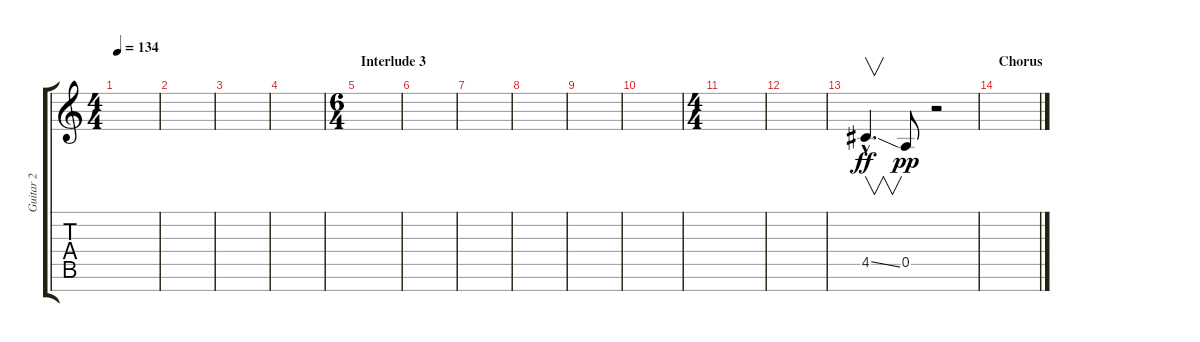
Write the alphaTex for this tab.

\track ("Guitar 2" "Guitar 2") {instrument electricguitarclean}
\staff {score tabs}
\tuning (E4 B3 G3 D3 A2 E2 B1) {hide}
\ts (4 4)
\tempo 134
\clef g2
\ks c
|
|
|
|
\ts (6 4)
\section ("" "Interlude 3")
|
|
|
|
|
|
\ts (4 4)
|
|
4.5{ss hac}.4{v d dy ff volume 15 balance 9 instrument distortionguitar} 0.5.8{dy pp} r.2 |
\section ("" "Chorus")
